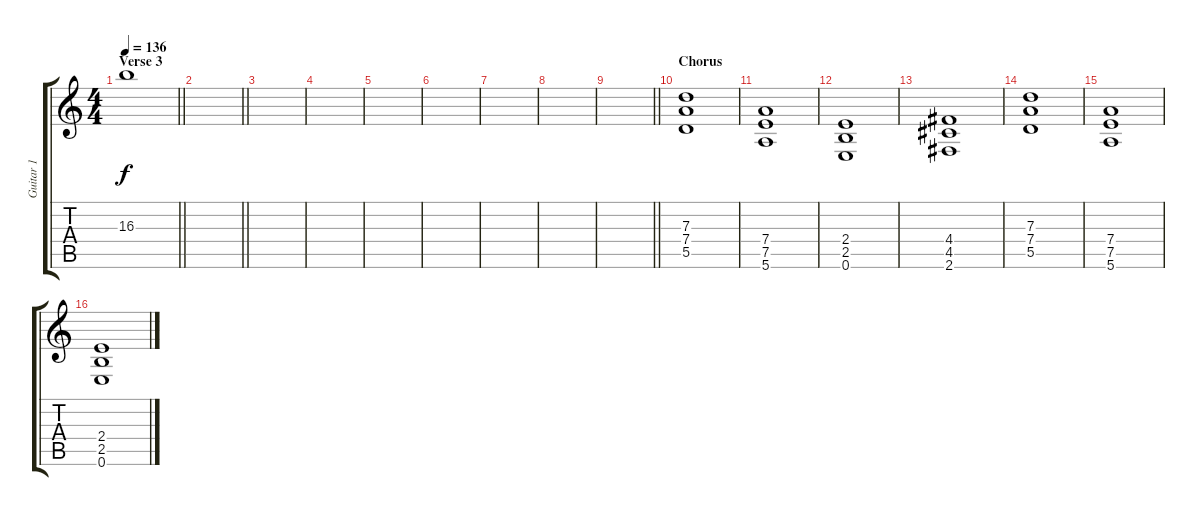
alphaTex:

\track ("Guitar 1" "Guitar 1") {instrument electricguitarclean}
\staff {score tabs}
\tuning (E4 B3 G3 D3 A2 E2) {hide}
\ts (4 4)
\section ("" "Verse 3 ")
\tempo 136
\clef g2
\barLineRight lightlight
\ks c
16.3{t}.1{dy f} |
\barLineRight lightlight
|
|
|
|
|
|
|
\barLineRight lightlight
|
\section ("" "Chorus")
(7.3 7.4 5.5).1{instrument distortionguitar} |
(7.4 7.5 5.6).1 |
(2.4 2.5 0.6).1 |
(4.4 4.5 2.6).1 |
(7.3 7.4 5.5).1{instrument distortionguitar} |
(7.4 7.5 5.6).1 |
(2.4 2.5 0.6).1
